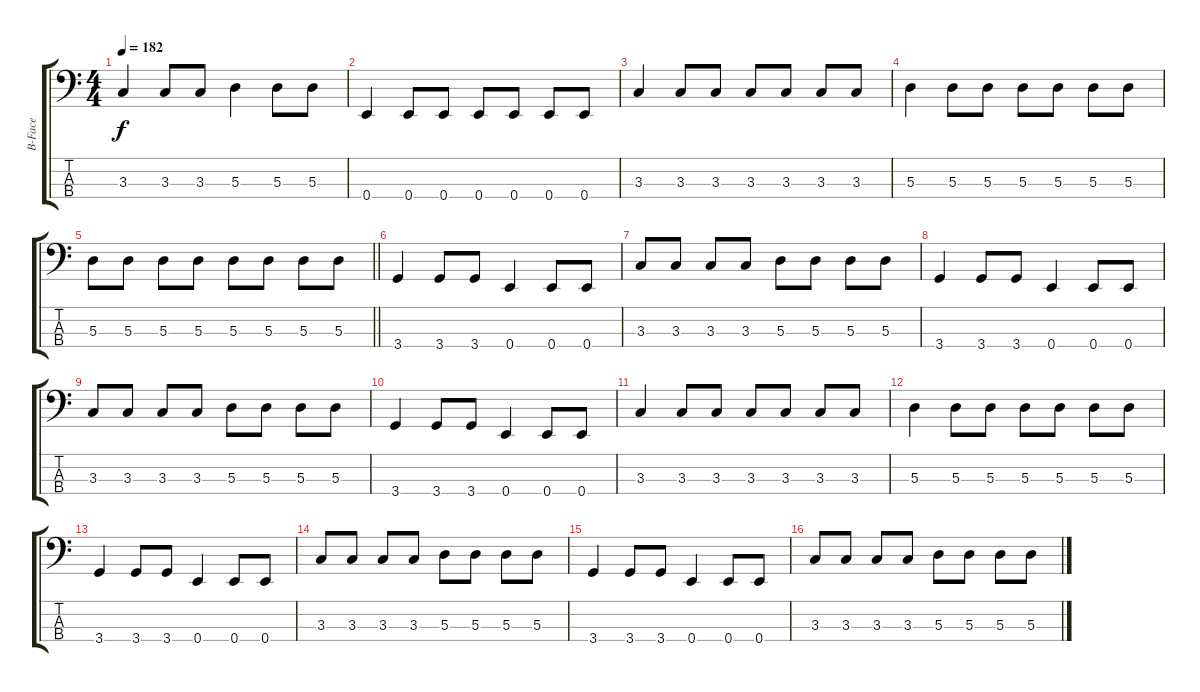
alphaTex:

\track ("B-Face" "B-Face") {instrument electricbasspick}
\staff {score tabs}
\tuning (G2 D2 A1 E1) {hide}
\ts (4 4)
\tempo 182
\clef f4
\ks c
3.3.4{dy f} 3.3.8 3.3.8 5.3.4 5.3.8 5.3.8 |
0.4.4 0.4.8 0.4.8 0.4.8 0.4.8 0.4.8 0.4.8 |
3.3.4 3.3.8 3.3.8 3.3.8 3.3.8 3.3.8 3.3.8 |
5.3.4 5.3.8 5.3.8 5.3.8 5.3.8 5.3.8 5.3.8 |
\barLineRight lightlight
5.3.8 5.3.8 5.3.8 5.3.8 5.3.8 5.3.8 5.3.8 5.3.8 |
\section ("" "")
3.4.4 3.4.8 3.4.8 0.4.4 0.4.8 0.4.8 |
3.3.8 3.3.8 3.3.8 3.3.8 5.3.8 5.3.8 5.3.8 5.3.8 |
3.4.4 3.4.8 3.4.8 0.4.4 0.4.8 0.4.8 |
3.3.8 3.3.8 3.3.8 3.3.8 5.3.8 5.3.8 5.3.8 5.3.8 |
3.4.4 3.4.8 3.4.8 0.4.4 0.4.8 0.4.8 |
3.3.4 3.3.8 3.3.8 3.3.8 3.3.8 3.3.8 3.3.8 |
5.3.4 5.3.8 5.3.8 5.3.8 5.3.8 5.3.8 5.3.8 |
3.4.4 3.4.8 3.4.8 0.4.4 0.4.8 0.4.8 |
3.3.8 3.3.8 3.3.8 3.3.8 5.3.8 5.3.8 5.3.8 5.3.8 |
3.4.4 3.4.8 3.4.8 0.4.4 0.4.8 0.4.8 |
3.3.8 3.3.8 3.3.8 3.3.8 5.3.8 5.3.8 5.3.8 5.3.8
